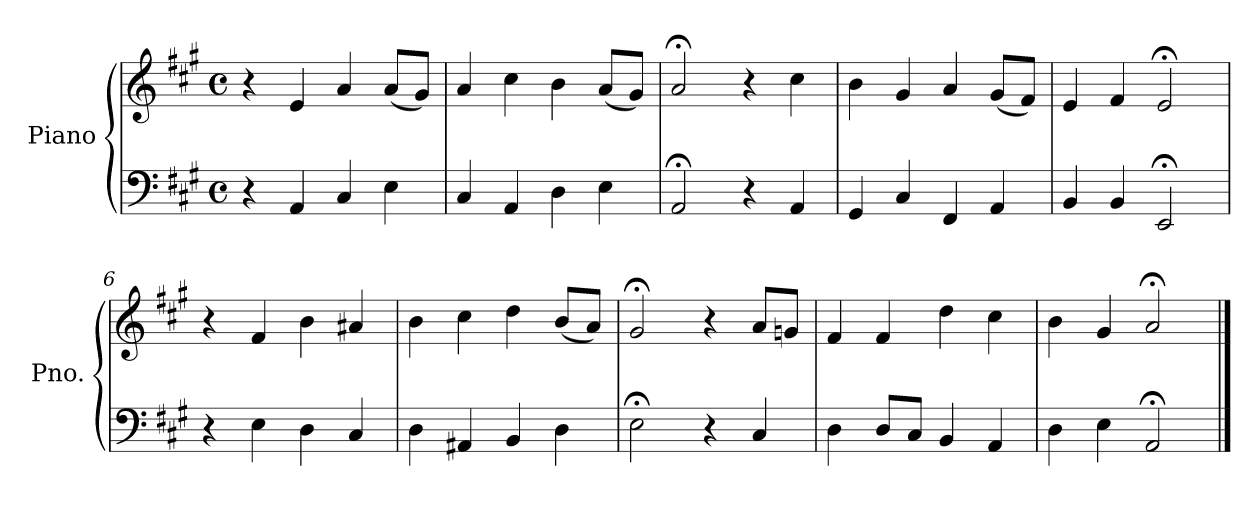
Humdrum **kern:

**kern	**kern
*part1	*part1
*staff2	*staff1
*I"Piano	*
*I'Pno.	*
*clefF4	*clefG2
*k[f#c#g#]	*k[f#c#g#]
*M4/4	*M4/4
*met(c)	*met(c)
=1	=1
4r	4r
4AA/	4e/
4C#/	4a/
4E\	(8a/L
.	8g#/J)
=2	=2
4C#/	4a/
4AA/	4cc#\
4D\	4b\
4E\	(8a/L
.	8g#/J)
=3	=3
2AA;</	2a;</
4r	4r
4AA/	4cc#\
=4	=4
4GG#/	4b\
4C#/	4g#/
4FF#/	4a/
4AA/	(8g#/L
.	8f#/J)
=5	=5
4BB/	4e/
4BB/	4f#/
2EE;</	2e;</
=6	=6
4r	4r
4E\	4f#/
4D\	4b\
4C#/	4a#X/
!!LO:LB:g=z
=7	=7
4D\	4b\
4AA#X/	4cc#\
4BB/	4dd\
4D\	(8b/L
.	8a/J)
=8	=8
2E;<\	2g#;</
4r	4r
4C#/	8a/L
.	8gn/J
=9	=9
4D\	4f#/
8D/L	4f#/
8C#/J	.
4BB/	4dd\
4AA/	4cc#\
=10	=10
4D\	4b\
4E\	4g#/
2AA;</	2a;</
==	==
*-	*-
